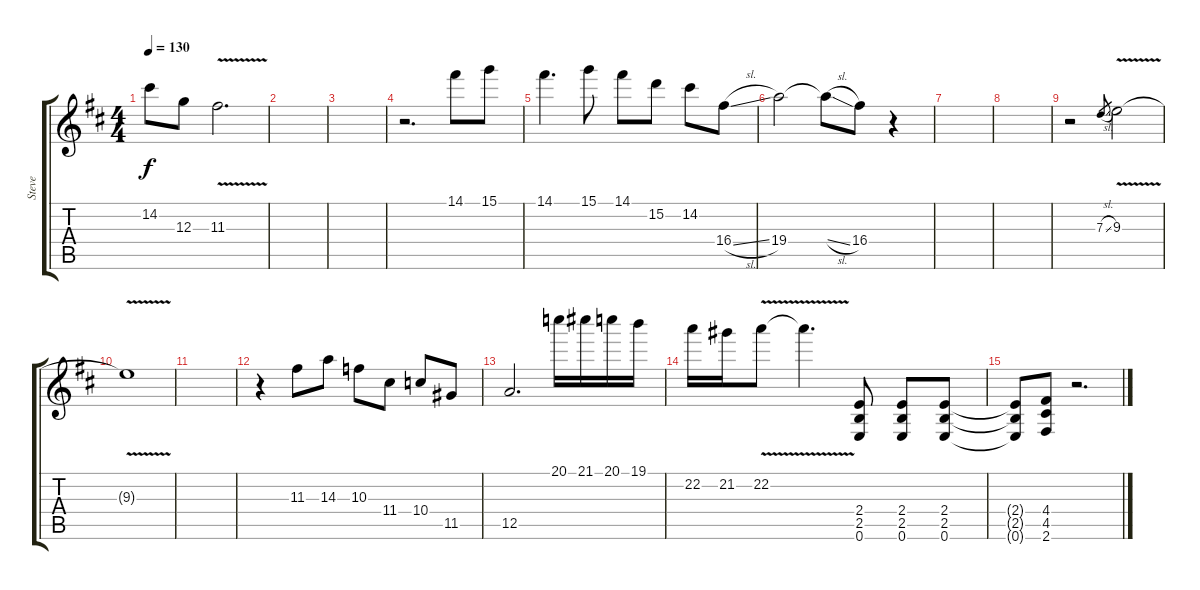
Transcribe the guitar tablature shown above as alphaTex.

\track ("Steve" "Steve") {instrument distortionguitar}
\staff {score tabs}
\tuning (E4 B3 G3 D3 A2 E2) {hide}
\ts (4 4)
\tempo 130
\clef g2
\ks d
14.2.8{dy f} 12.3.8 11.3{v}.2{d} |
|
|
r.2{d} 14.1.8 15.1.8 |
14.1.4{d} 15.1.8 14.1.8 15.2.8 14.2.8 16.4{sl}.8 |
19.4.2 19.4{sl t}.8 16.4.8 r.4 |
|
|
r.2 7.3{sl}.8{gr} 9.3{v}.2 |
9.3{t}.1 |
|
r.4 11.3.8 14.3.8 10.3.8 11.4.8 10.4.8 11.5.8 |
12.5.2{d} 20.1.16 21.1.16 20.1.16 19.1.16 |
22.2.16 21.2.16 22.2{v}.8 22.2{t}.4{d} (2.4 2.5 0.6).8 (2.4 2.5 0.6).8 (2.4 2.5 0.6).8 |
(2.4{t} 2.5{t} 0.6{t}).8 (4.4 4.5 2.6).8 r.2{d}
